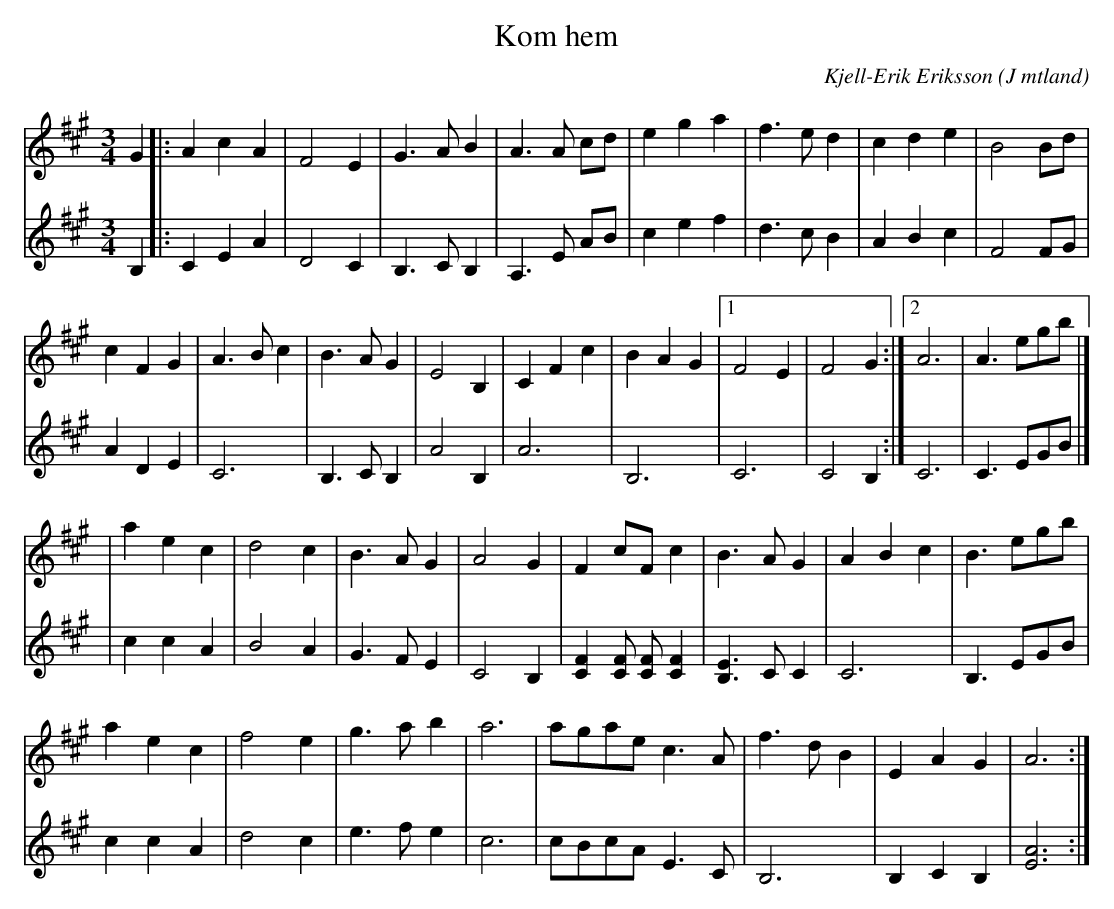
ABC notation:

X:1
T:Kom hem
O:J mtland
C:Kjell-Erik Eriksson
M:3/4
L:1/4
K:A
[V:1] G|:AcA|F2 E|G>A  B|A>A c/2d/2|eg a|f>e d|cde|B2 B/2d/2|
[V:2]B,|:CEA|D2 C|B,>CB,|A,>E A/2B/2|cef|d>c B|ABc|F2 F/2G/2|
[V:1]cFG|A>Bc|B >A G|E2 B,|CFc|BAG|[1 F2E|F2 G :|[2 A3|A>eg/2b/2|]
[V:2]ADE|C3  |B,>CB,|A2 B,|A3 |B,3|   C3 |C2 B,:|   C3|C>EG/2B/2|]
[V:1]|aec|d2 c|B>AG|A2 G |F c/2F/2 c                     |B>           A   G |ABc|B >eg/2b/2|
[V:2]|ccA|B2 A|G>FE|C2 B,|[C F] [C/2 F/2] [C/2 F/2] [C F]|[B,3/2 E3/2] C/2 C |C3 |B,>EG/2B/2|
[V:1]aec|f2e|g>ab|a3|a/2g/2a/2e/2 c>A|f >dB|E AG |A3:|
[V:2]ccA|d2c|e>fe|c3|c/2B/2c/2A/2 E>C|B,3  |B,CB,|[A3 E3]:|
